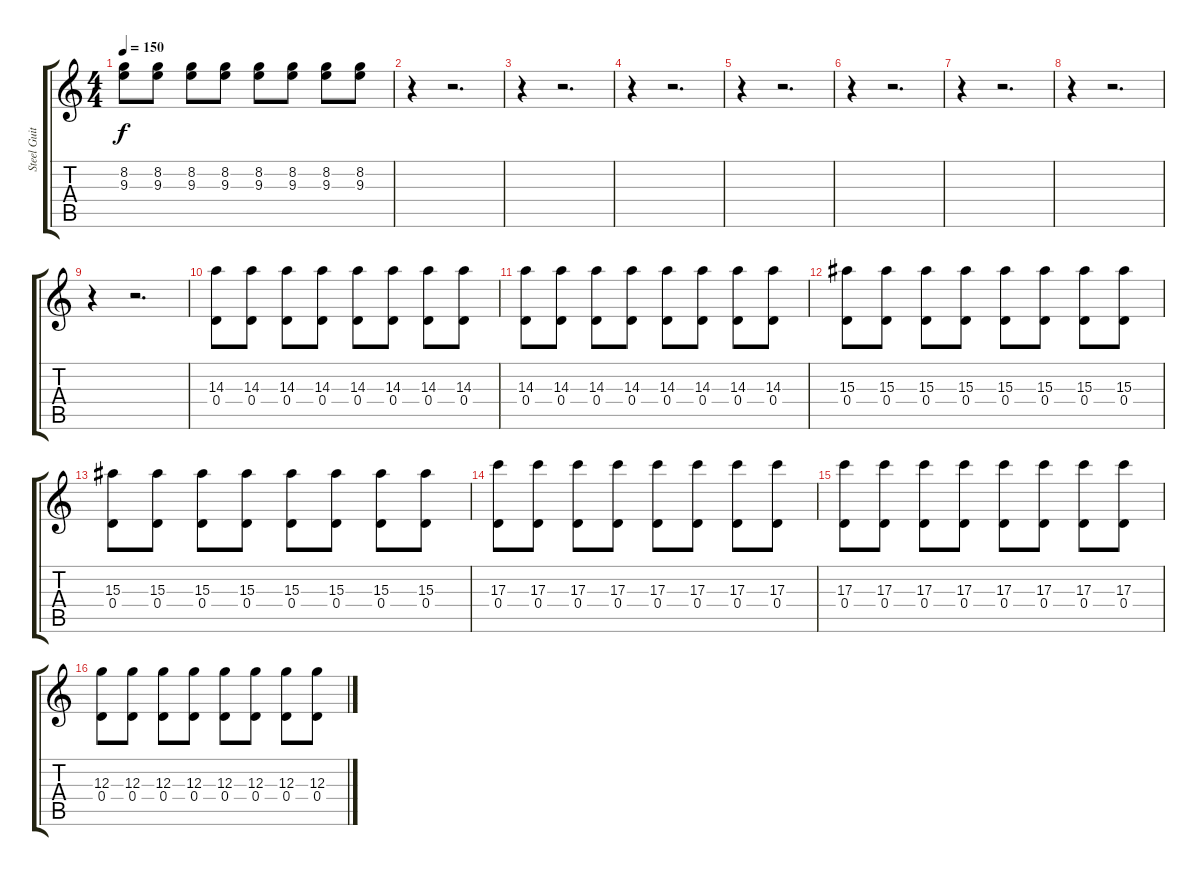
\track ("Steel Guitar" "Steel Guit") {mute instrument acousticguitarsteel}
\staff {score tabs}
\tuning (E4 B3 G3 D3 A2 D2) {hide}
\ts (4 4)
\tempo 150
\clef g2
\ks c
(8.2 9.3).8{dy f} (8.2 9.3).8 (8.2 9.3).8 (8.2 9.3).8 (8.2 9.3).8 (8.2 9.3).8 (8.2 9.3).8 (8.2 9.3).8 |
r.4 r.2{d} |
r.4 r.2{d} |
r.4 r.2{d} |
r.4 r.2{d} |
r.4 r.2{d} |
r.4 r.2{d} |
r.4 r.2{d} |
r.4 r.2{d} |
(14.3 0.4).8 (14.3 0.4).8 (14.3 0.4).8 (14.3 0.4).8 (14.3 0.4).8 (14.3 0.4).8 (14.3 0.4).8 (14.3 0.4).8 |
(14.3 0.4).8 (14.3 0.4).8 (14.3 0.4).8 (14.3 0.4).8 (14.3 0.4).8 (14.3 0.4).8 (14.3 0.4).8 (14.3 0.4).8 |
(15.3 0.4).8 (15.3 0.4).8 (15.3 0.4).8 (15.3 0.4).8 (15.3 0.4).8 (15.3 0.4).8 (15.3 0.4).8 (15.3 0.4).8 |
(15.3 0.4).8 (15.3 0.4).8 (15.3 0.4).8 (15.3 0.4).8 (15.3 0.4).8 (15.3 0.4).8 (15.3 0.4).8 (15.3 0.4).8 |
(17.3 0.4).8 (17.3 0.4).8 (17.3 0.4).8 (17.3 0.4).8 (17.3 0.4).8 (17.3 0.4).8 (17.3 0.4).8 (17.3 0.4).8 |
(17.3 0.4).8 (17.3 0.4).8 (17.3 0.4).8 (17.3 0.4).8 (17.3 0.4).8 (17.3 0.4).8 (17.3 0.4).8 (17.3 0.4).8 |
(12.3 0.4).8 (12.3 0.4).8 (12.3 0.4).8 (12.3 0.4).8 (12.3 0.4).8 (12.3 0.4).8 (12.3 0.4).8 (12.3 0.4).8
